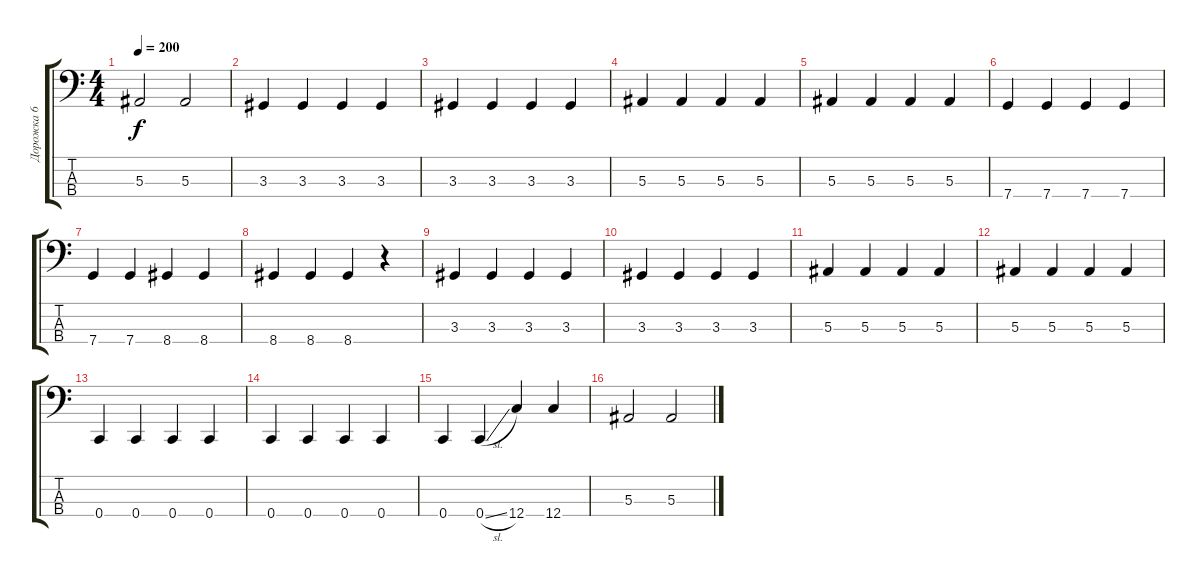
\track ("Дорожка 6" "Дорожка 6") {instrument electricbasspick}
\staff {score tabs}
\tuning (Eb2 Bb1 F1 C1) {hide}
\ts (4 4)
\tempo 200
\clef f4
\ks c
5.3.2{dy f} 5.3.2 |
3.3.4 3.3.4 3.3.4 3.3.4 |
3.3.4 3.3.4 3.3.4 3.3.4 |
5.3.4 5.3.4 5.3.4 5.3.4 |
5.3.4 5.3.4 5.3.4 5.3.4 |
7.4.4 7.4.4 7.4.4 7.4.4 |
7.4.4 7.4.4 8.4.4 8.4.4 |
8.4.4 8.4.4 8.4.4 r.4 |
3.3.4 3.3.4 3.3.4 3.3.4 |
3.3.4 3.3.4 3.3.4 3.3.4 |
5.3.4 5.3.4 5.3.4 5.3.4 |
5.3.4 5.3.4 5.3.4 5.3.4 |
0.4.4 0.4.4 0.4.4 0.4.4 |
0.4.4 0.4.4 0.4.4 0.4.4 |
0.4.4 0.4{sl}.4 12.4.4 12.4.4 |
5.3.2 5.3.2
